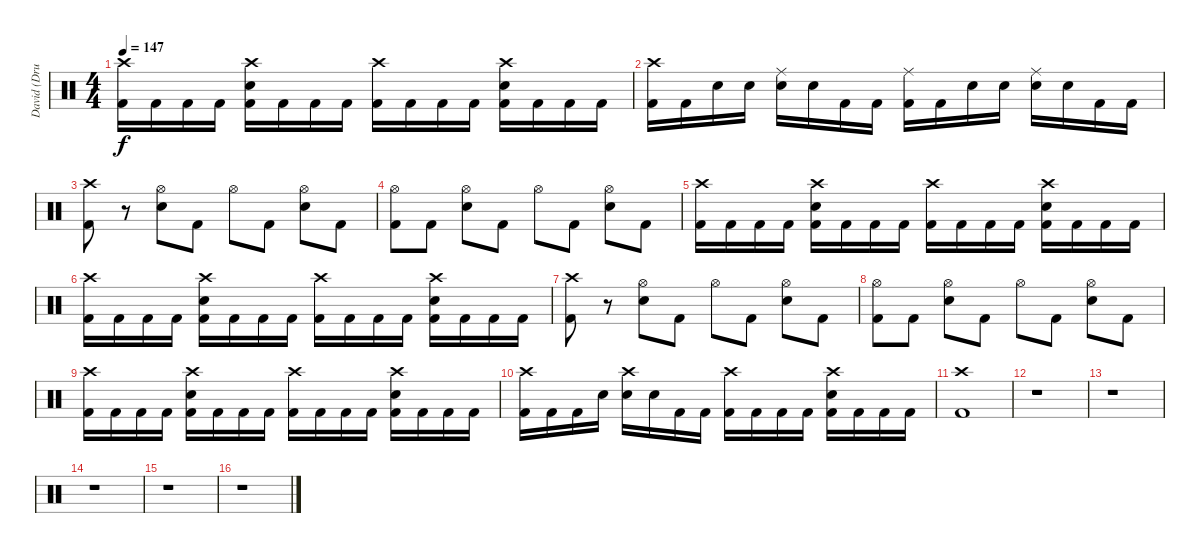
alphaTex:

\track ("David (Drums)" "David (Dru") {instrument percussion}
\staff {score}
\articulation defaults
\ts (4 4)
\tempo 147
\clef neutral
\ks c
("Crash high (hit)" "Kick (hit) 2").16{dy f} "Kick (hit) 2".16 "Kick (hit) 2".16 "Kick (hit) 2".16 ("Crash high (hit)" "Electric Snare (hit)" "Kick (hit) 2").16 "Kick (hit) 2".16 "Kick (hit) 2".16 "Kick (hit) 2".16 ("Crash high (hit)" "Kick (hit) 2").16 "Kick (hit) 2".16 "Kick (hit) 2".16 "Kick (hit) 2".16 ("Crash high (hit)" "Electric Snare (hit)" "Kick (hit) 2").16 "Kick (hit) 2".16 "Kick (hit) 2".16 "Kick (hit) 2".16 |
("Crash high (hit)" "Kick (hit) 2").16 "Kick (hit) 2".16 "Electric Snare (hit)".16 "Electric Snare (hit)".16 ("Ride (middle)" "Electric Snare (hit)").16 "Electric Snare (hit)".16 "Kick (hit) 2".16 "Kick (hit) 2".16 ("Ride (middle)" "Kick (hit) 2").16 "Kick (hit) 2".16 "Electric Snare (hit)".16 "Electric Snare (hit)".16 ("Ride (middle)" "Electric Snare (hit)").16 "Electric Snare (hit)".16 "Kick (hit) 2".16 "Kick (hit) 2".16 |
("Crash high (hit)" "Kick (hit) 2").8 r.8 ("Hi-Hat (open)" "Electric Snare (hit)").8 "Kick (hit) 2".8 "Hi-Hat (open)".8 "Kick (hit) 2".8 ("Hi-Hat (open)" "Electric Snare (hit)").8 "Kick (hit) 2".8 |
("Hi-Hat (open)" "Kick (hit) 2").8 "Kick (hit) 2".8 ("Hi-Hat (open)" "Electric Snare (hit)").8 "Kick (hit) 2".8 "Hi-Hat (open)".8 "Kick (hit) 2".8 ("Hi-Hat (open)" "Electric Snare (hit)").8 "Kick (hit) 2".8 |
("Crash high (hit)" "Kick (hit) 2").16 "Kick (hit) 2".16 "Kick (hit) 2".16 "Kick (hit) 2".16 ("Crash high (hit)" "Electric Snare (hit)" "Kick (hit) 2").16 "Kick (hit) 2".16 "Kick (hit) 2".16 "Kick (hit) 2".16 ("Crash high (hit)" "Kick (hit) 2").16 "Kick (hit) 2".16 "Kick (hit) 2".16 "Kick (hit) 2".16 ("Crash high (hit)" "Electric Snare (hit)" "Kick (hit) 2").16 "Kick (hit) 2".16 "Kick (hit) 2".16 "Kick (hit) 2".16 |
("Crash high (hit)" "Kick (hit) 2").16 "Kick (hit) 2".16 "Kick (hit) 2".16 "Kick (hit) 2".16 ("Crash high (hit)" "Electric Snare (hit)" "Kick (hit) 2").16 "Kick (hit) 2".16 "Kick (hit) 2".16 "Kick (hit) 2".16 ("Crash high (hit)" "Kick (hit) 2").16 "Kick (hit) 2".16 "Kick (hit) 2".16 "Kick (hit) 2".16 ("Crash high (hit)" "Electric Snare (hit)" "Kick (hit) 2").16 "Kick (hit) 2".16 "Kick (hit) 2".16 "Kick (hit) 2".16 |
("Crash high (hit)" "Kick (hit) 2").8 r.8 ("Hi-Hat (open)" "Electric Snare (hit)").8 "Kick (hit) 2".8 "Hi-Hat (open)".8 "Kick (hit) 2".8 ("Hi-Hat (open)" "Electric Snare (hit)").8 "Kick (hit) 2".8 |
("Hi-Hat (open)" "Kick (hit) 2").8 "Kick (hit) 2".8 ("Hi-Hat (open)" "Electric Snare (hit)").8 "Kick (hit) 2".8 "Hi-Hat (open)".8 "Kick (hit) 2".8 ("Hi-Hat (open)" "Electric Snare (hit)").8 "Kick (hit) 2".8 |
("Crash high (hit)" "Kick (hit) 2").16 "Kick (hit) 2".16 "Kick (hit) 2".16 "Kick (hit) 2".16 ("Crash high (hit)" "Electric Snare (hit)" "Kick (hit) 2").16 "Kick (hit) 2".16 "Kick (hit) 2".16 "Kick (hit) 2".16 ("Crash high (hit)" "Kick (hit) 2").16 "Kick (hit) 2".16 "Kick (hit) 2".16 "Kick (hit) 2".16 ("Crash high (hit)" "Electric Snare (hit)" "Kick (hit) 2").16 "Kick (hit) 2".16 "Kick (hit) 2".16 "Kick (hit) 2".16 |
("Crash high (hit)" "Kick (hit) 2").16 "Kick (hit) 2".16 "Kick (hit) 2".16 "Electric Snare (hit)".16 ("Crash high (hit)" "Electric Snare (hit)").16 "Electric Snare (hit)".16 "Kick (hit) 2".16 "Kick (hit) 2".16 ("Crash high (hit)" "Kick (hit) 2").16 "Kick (hit) 2".16 "Kick (hit) 2".16 "Kick (hit) 2".16 ("Crash high (hit)" "Electric Snare (hit)" "Kick (hit) 2").16 "Kick (hit) 2".16 "Kick (hit) 2".16 "Kick (hit) 2".16 |
("Crash high (hit)" "Kick (hit) 2").1 |
r.1 |
r.1 |
r.1 |
r.1 |
r.1
